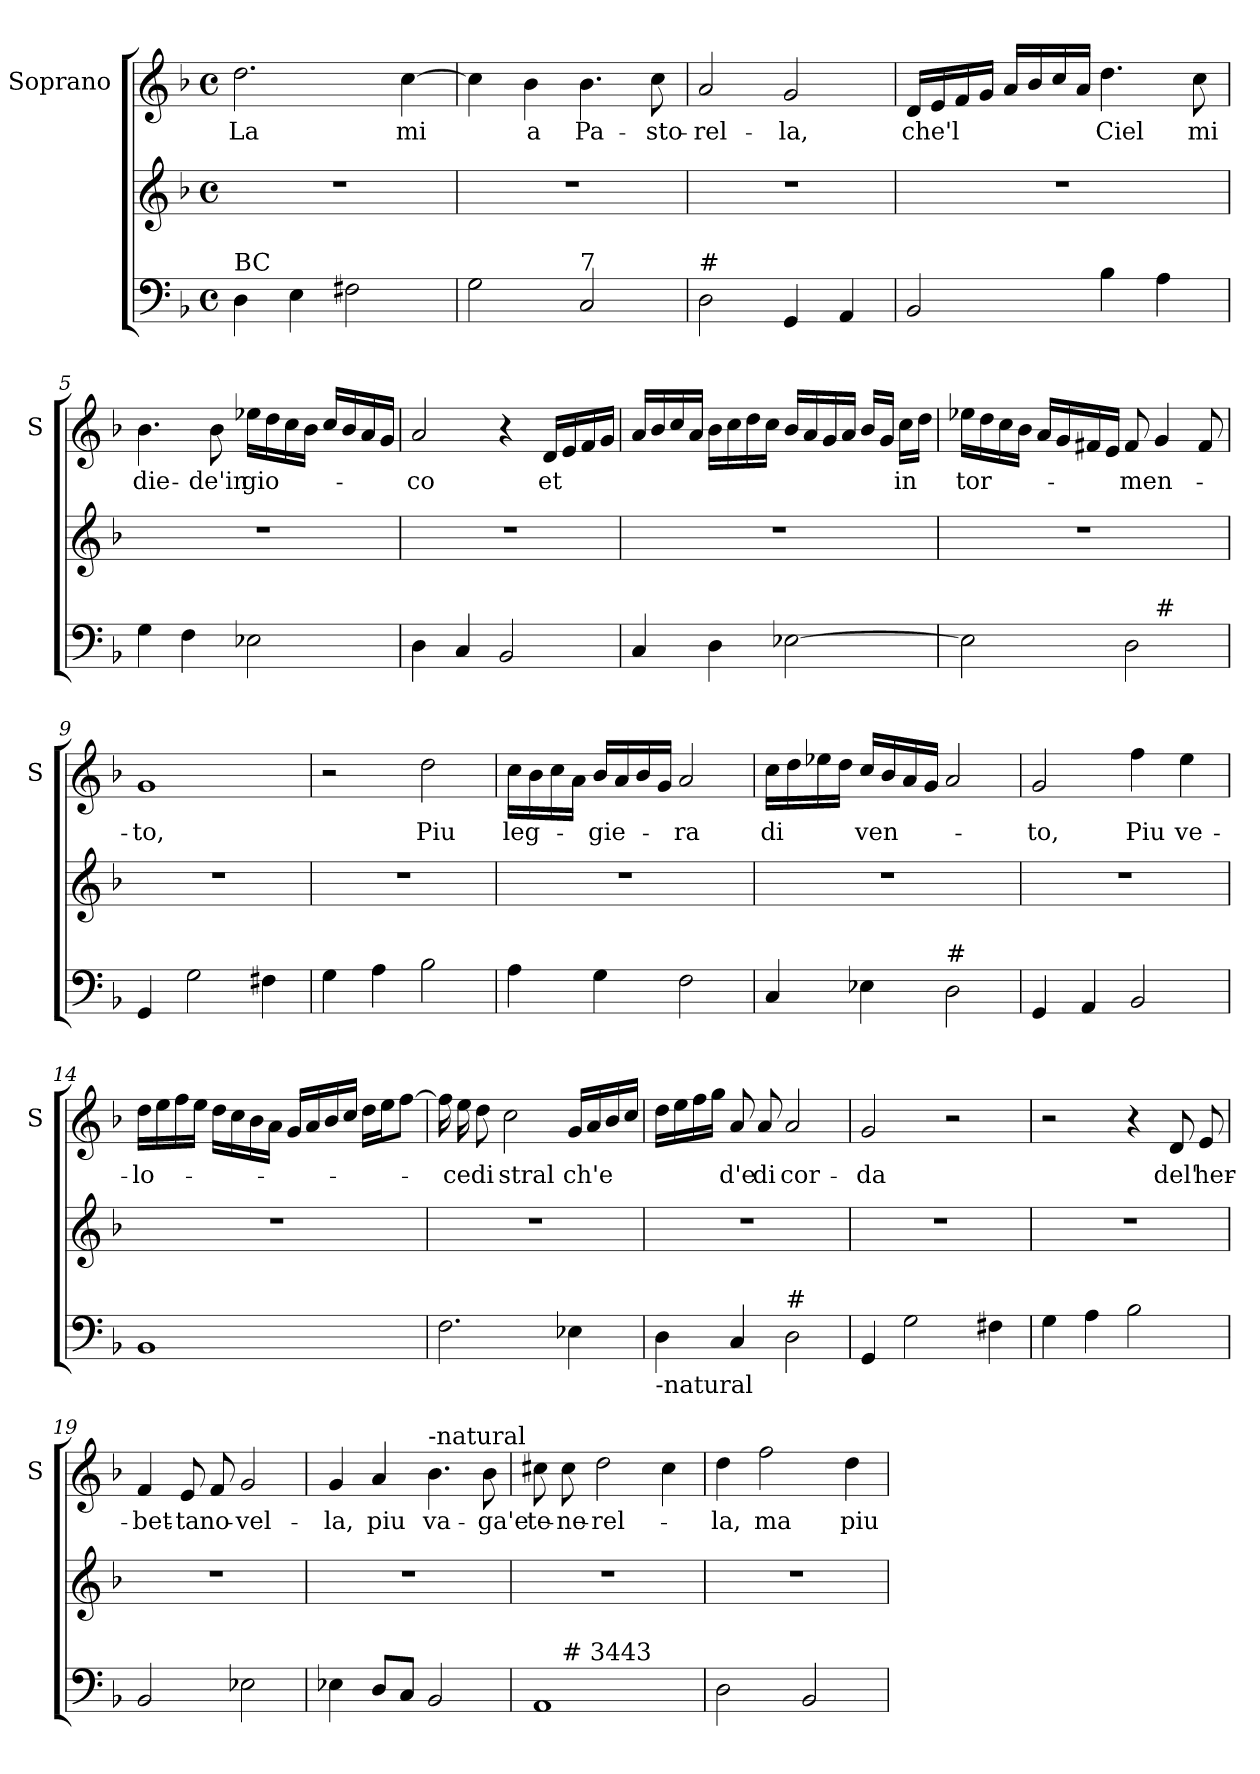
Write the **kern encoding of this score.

**kern	**kern	**kern	**text
*part2	*part2	*part1	*part1
*staff3	*staff2	*staff1	*staff1
*	*	*I"Soprano	*
*	*	*I'S	*
*clefF4	*clefG2	*clefG2	*
*k[b-]	*k[b-]	*k[b-]	*
*F:	*F:	*F:	*
*M4/4	*M4/4	*M4/4	*
*met(c)	*met(c)	*met(c)	*
=1	=1	=1	=1
!LO:TX:a:t=BC	!	!	!
!	!	!	!LO:LY:b
4D\	1r	2.dd\	La
4E\	.	.	.
2F#X\	.	.	.
!	!	!	!LO:LY:b
.	.	[4cc\	mi
=2	=2	=2	=2
2G\	1r	4cc\]	.
!	!	!	!LO:LY:b
.	.	4b-\	a
!LO:TX:a:t=7	!	!	!
!	!	!	!LO:LY:b
2C/	.	4.b-\	Pa-
!	!	!	!LO:LY:b
.	.	8cc\	-sto-
=3	=3	=3	=3
!LO:TX:a:t=#	!	!	!
!	!	!	!LO:LY:b
2D\	1r	2a/	-rel-
!	!	!	!LO:LY:b
4GG/	.	2g/	-la,
4AA/	.	.	.
=4	=4	=4	=4
!	!	!	!LO:LY:b
2BB-/	1r	16d/LL	che'l
.	.	16e/	.
.	.	16f/	.
.	.	16g/JJ	.
.	.	16a/LL	.
.	.	16b-/	.
.	.	16cc/	.
.	.	16a/JJ	.
!	!	!	!LO:LY:b
4B-\	.	4.dd\	Ciel
4A\	.	.	.
!	!	!	!LO:LY:b
.	.	8cc\	mi
=5	=5	=5	=5
!	!	!	!LO:LY:b
4G\	1r	4.b-\	die-
4F\	.	.	.
!	!	!	!LO:LY:b
.	.	8b-\	-de'in
!	!	!	!LO:LY:b
2E-X\	.	16ee-X\LL	gio-
.	.	16dd\	.
.	.	16cc\	.
.	.	16b-\JJ	.
.	.	16cc/LL	.
.	.	16b-/	.
.	.	16a/	.
.	.	16g/JJ	.
!!LO:LB:g=z
=6	=6	=6	=6
!	!	!	!LO:LY:b
4D\	1r	2a/	-co
4C/	.	.	.
2BB-/	.	4r	.
!	!	!	!LO:LY:b
.	.	16d/LL	et
.	.	16e/	.
.	.	16f/	.
.	.	16g/JJ	.
=7	=7	=7	=7
4C/	1r	16a/LL	.
.	.	16b-/	.
.	.	16cc/	.
.	.	16a/JJ	.
4D\	.	16b-\LL	.
.	.	16cc\	.
.	.	16dd\	.
.	.	16cc\JJ	.
[2E-X\	.	16b-/LL	.
.	.	16a/	.
.	.	16g/	.
.	.	16a/JJ	.
.	.	16b-/LL	.
.	.	16g/JJ	.
!	!	!	!LO:LY:b
.	.	16cc\LL	in
.	.	16dd\JJ	.
=8	=8	=8	=8
!	!	!	!LO:LY:b
*^	*	*	*
2E-\]	2ryy	1r	16ee-X\LL	tor-
.	.	.	16dd\	.
.	.	.	16cc\	.
.	.	.	16b-\JJ	.
.	.	.	16a/LL	.
.	.	.	16g/	.
.	.	.	16f#X/	.
.	.	.	16e/JJ	.
!	!	!	!	!LO:LY:b
2D\	8ryy	.	8f#/	-men-
!	!LO:TX:a:t=#	!	!	!
.	4.ryy	.	4g/	.
.	.	.	8f#/	.
=9	=9	=9	=9	=9
!	!	!	!	!LO:LY:b
*v	*v	*	*	*
4GG/	1r	1g	-to,
2G\	.	.	.
4F#X\	.	.	.
!!LO:LB:g=z
=10	=10	=10	=10
4G\	1r	2r	.
4A\	.	.	.
!	!	!	!LO:LY:b
2B-\	.	2dd\	Piu
=11	=11	=11	=11
!	!	!	!LO:LY:b
4A\	1r	16cc\LL	leg-
.	.	16b-\	.
.	.	16cc\	.
.	.	16a\JJ	.
!	!	!	!LO:LY:b
4G\	.	16b-/LL	-gie-
.	.	16a/	.
.	.	16b-/	.
.	.	16g/JJ	.
!	!	!	!LO:LY:b
2F\	.	2a/	-ra
=12	=12	=12	=12
!	!	!	!LO:LY:b
4C/	1r	16cc\LL	di
.	.	16dd\	.
.	.	16ee-X\	.
.	.	16dd\JJ	.
!	!	!	!LO:LY:b
4E-X\	.	16cc/LL	ven-
.	.	16b-/	.
.	.	16a/	.
.	.	16g/JJ	.
!LO:TX:a:t=#	!	!	!
2D\	.	2a/	.
=13	=13	=13	=13
!	!	!	!LO:LY:b
4GG/	1r	2g/	-to,
4AA/	.	.	.
!	!	!	!LO:LY:b
2BB-/	.	4ff\	Piu
!	!	!	!LO:LY:b
.	.	4ee\	ve-
!!LO:PB:g=z
=14	=14	=14	=14
!	!	!	!LO:LY:b
1BB-	1r	16dd\LL	-lo-
.	.	16ee\	.
.	.	16ff\	.
.	.	16ee\JJ	.
.	.	16dd\LL	.
.	.	16cc\	.
.	.	16b-\	.
.	.	16a\JJ	.
.	.	16g/LL	.
.	.	16a/	.
.	.	16b-/	.
.	.	16cc/JJ	.
.	.	16dd\LL	.
.	.	16ee\J	.
.	.	[8ff\J	.
=15	=15	=15	=15
2.F\	1r	16ff\]	.
!	!	!	!LO:LY:b
.	.	16ee\	-ce
!	!	!	!LO:LY:b
.	.	8dd\	di
!	!	!	!LO:LY:b
.	.	2cc\	stral
!	!	!	!LO:LY:b
4E-X\	.	16g/LL	ch'e
.	.	16a/	.
.	.	16b-/	.
.	.	16cc/JJ	.
=16	=16	=16	=16
!LO:TX:b:t=-natural	!	!	!
4D\	1r	16dd\LL	.
.	.	16ee\	.
.	.	16ff\	.
.	.	16gg\JJ	.
!	!	!	!LO:LY:b
4C/	.	8a/	d'e
!	!	!	!LO:LY:b
.	.	8a/	di
!LO:TX:a:t=#	!	!	!
!	!	!	!LO:LY:b
2D\	.	2a/	cor-
=17	=17	=17	=17
!	!	!	!LO:LY:b
4GG/	1r	2g/	-da
2G\	.	.	.
.	.	2r	.
4F#X\	.	.	.
!!LO:LB:g=z
=18	=18	=18	=18
4G\	1r	2r	.
4A\	.	.	.
2B-\	.	4r	.
!	!	!	!LO:LY:b
.	.	8d/	del'
!	!	!	!LO:LY:b
.	.	8e/	her-
=19	=19	=19	=19
!	!	!	!LO:LY:b
2BB-/	1r	4f/	-bet-
!	!	!	!LO:LY:b
.	.	8e/	-ta
!	!	!	!LO:LY:b
.	.	8f/	no-
!	!	!	!LO:LY:b
2E-X\	.	2g/	-vel-
=20	=20	=20	=20
!	!	!	!LO:LY:b
4E-X\	1r	4g/	-la,
!	!	!	!LO:LY:b
8D/L	.	4a/	piu
8C/J	.	.	.
!	!	!LO:TX:a:t=-natural	!
!	!	!	!LO:LY:b
2BB-/	.	4.b-\	va-
!	!	!	!LO:LY:b
.	.	8b-\	-ga'e
=21	=21	=21	=21
!	!	!	!LO:LY:b
*^	*	*	*
1AA	8ryy	1r	8cc#X\	te-
!	!LO:TX:a:t=# 3443	!	!	!
!	!	!	!	!LO:LY:b
.	2..ryy	.	8cc#\	-ne-
!	!	!	!	!LO:LY:b
.	.	.	2dd\	-rel-
.	.	.	4cc#\	.
=22	=22	=22	=22	=22
!	!	!	!	!LO:LY:b
*v	*v	*	*	*
2D\	1r	4dd\	-la,
!	!	!	!LO:LY:b
.	.	2ff\	ma
2BB-/	.	.	.
!	!	!	!LO:LY:b
.	.	4dd\	piu
=	=	=	=
*-	*-	*-	*-
